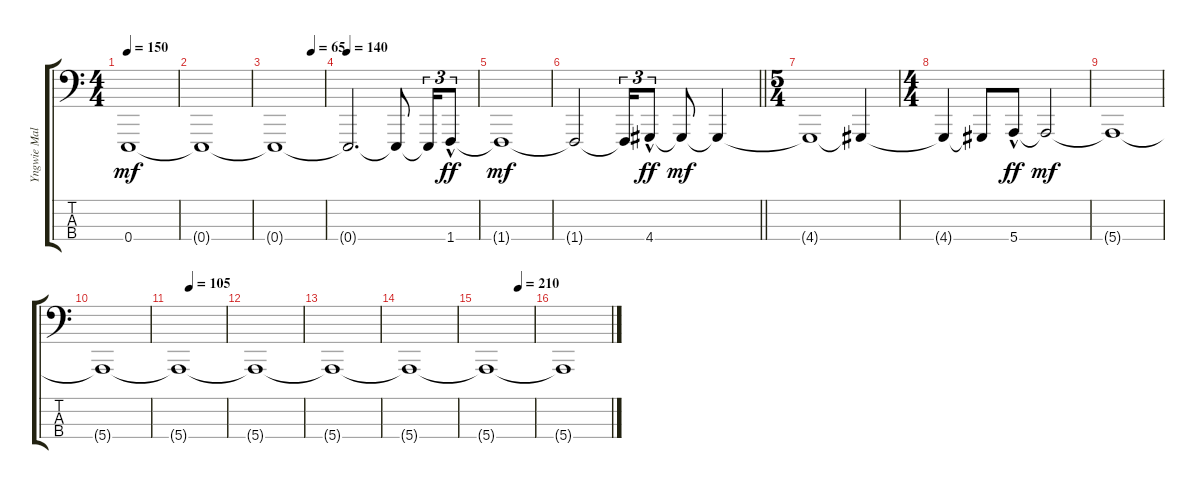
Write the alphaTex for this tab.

\track ("Yngwie Malmsteen-Moog Taurus synthesizer" "Yngwie Mal") {instrument synthbrass1}
\staff {score tabs}
\tuning (G2 D2 A1 E1) {hide}
\ts (4 4)
\tempo 150
\clef f4
\ks c
0.4{t}.1{dy mf} |
0.4{t}.1 |
\tempo (65 0.7497395833333333)
0.4{t}.1 |
\tempo 140
0.4{t}.2{d} 0.4{t}.8 0.4{t}.16{tu (3 2)} 1.4{hac}.8{tu (3 2) dy ff} |
1.4{t}.1{dy mf} |
\barLineRight lightlight
1.4{t}.2 1.4{t}.16{tu (3 2)} 4.4{hac}.8{tu (3 2) dy ff} 4.4{t}.8{dy mf} 4.4{t}.4 |
\ts (5 4)
4.4{t}.1 4.4{t}.4 |
\ts (4 4)
4.4{t}.4 4.4{t}.8 5.4{hac}.8{dy ff} 5.4{t}.2{dy mf} |
5.4{t}.1 |
5.4{t}.1 |
\tempo (105 0.24973958333333332)
5.4{t}.1 |
5.4{t}.1 |
5.4{t}.1 |
5.4{t}.1 |
\tempo (210 0.6875)
5.4{t}.1 |
5.4{t}.1
